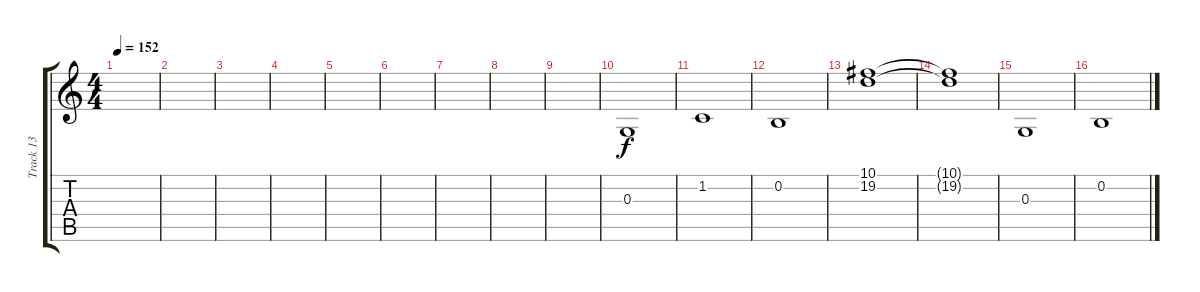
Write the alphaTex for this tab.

\track ("Track 13" "Track 13") {instrument pad8sweep}
\staff {score tabs}
\tuning (E4 B3 G3 D3 A2 E2) {hide}
\ts (4 4)
\tempo 152
\clef g2
\ks c
|
|
|
|
|
|
|
|
|
0.3.1 |
1.2.1 |
0.2.1 |
(10.1 19.2).1 |
(10.1{t} 19.2{t}).1 |
0.3.1 |
0.2.1
